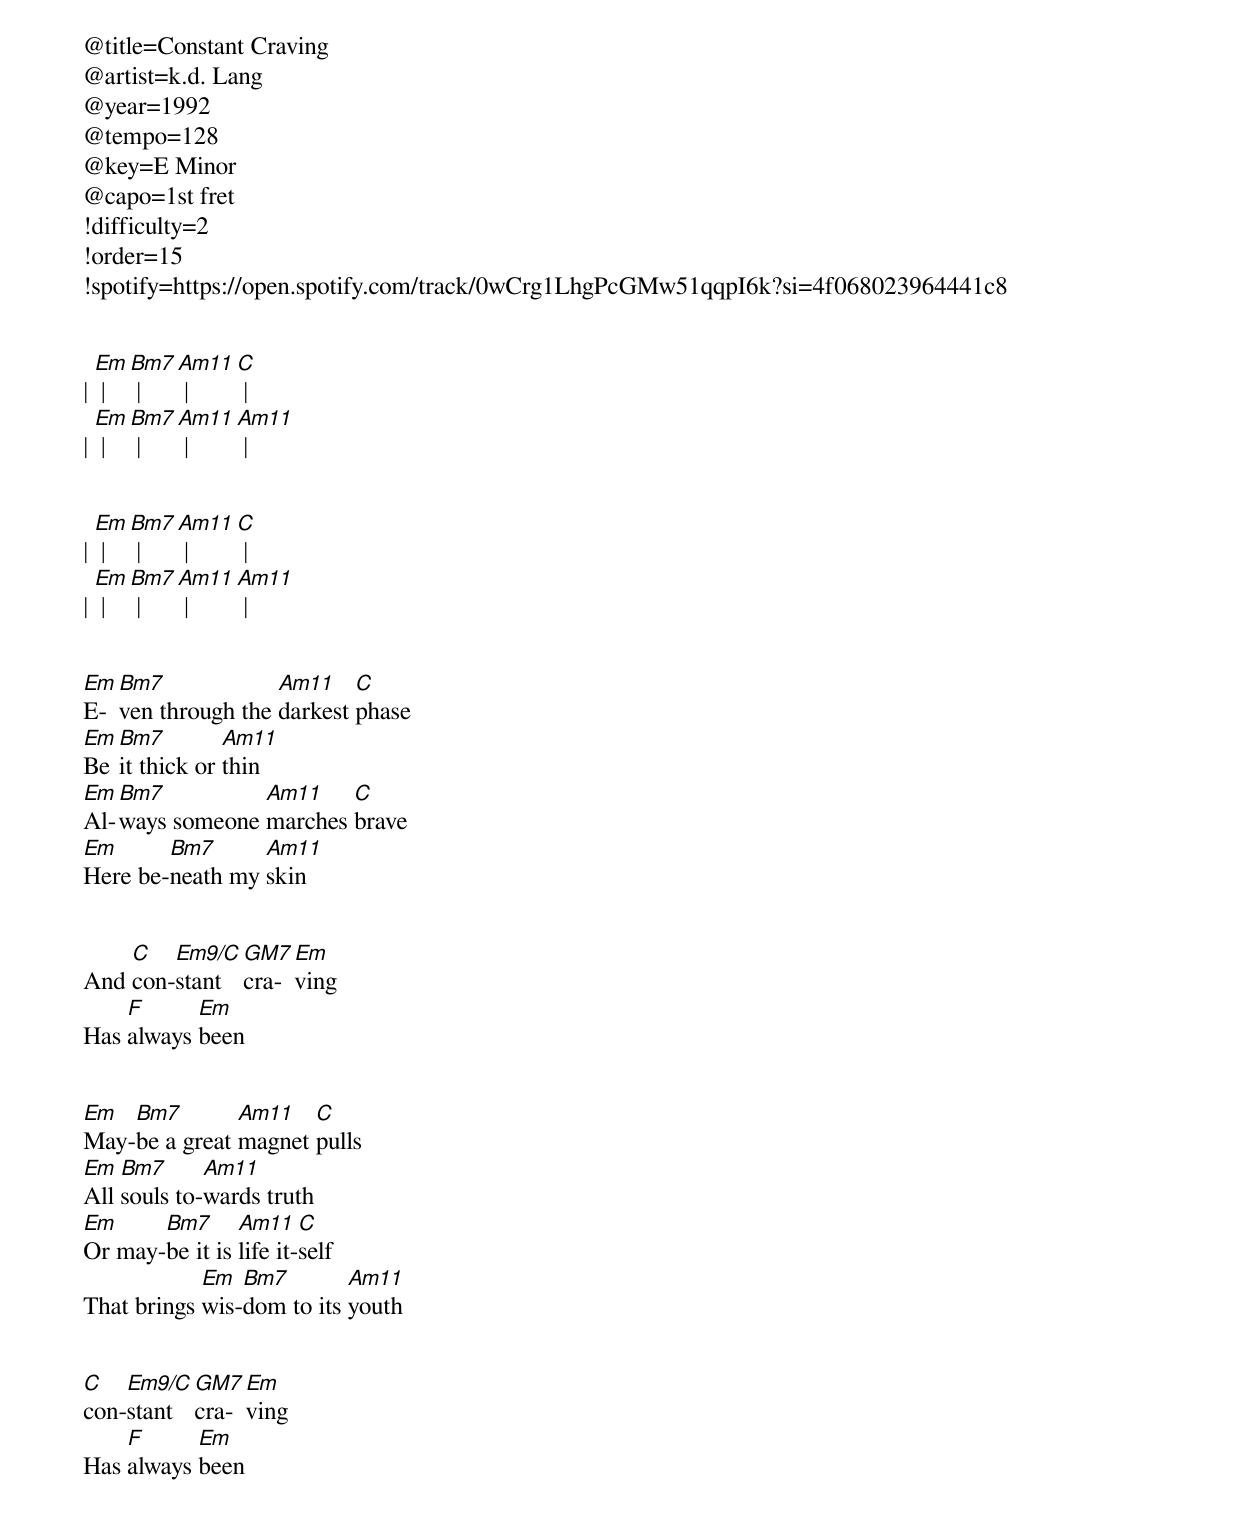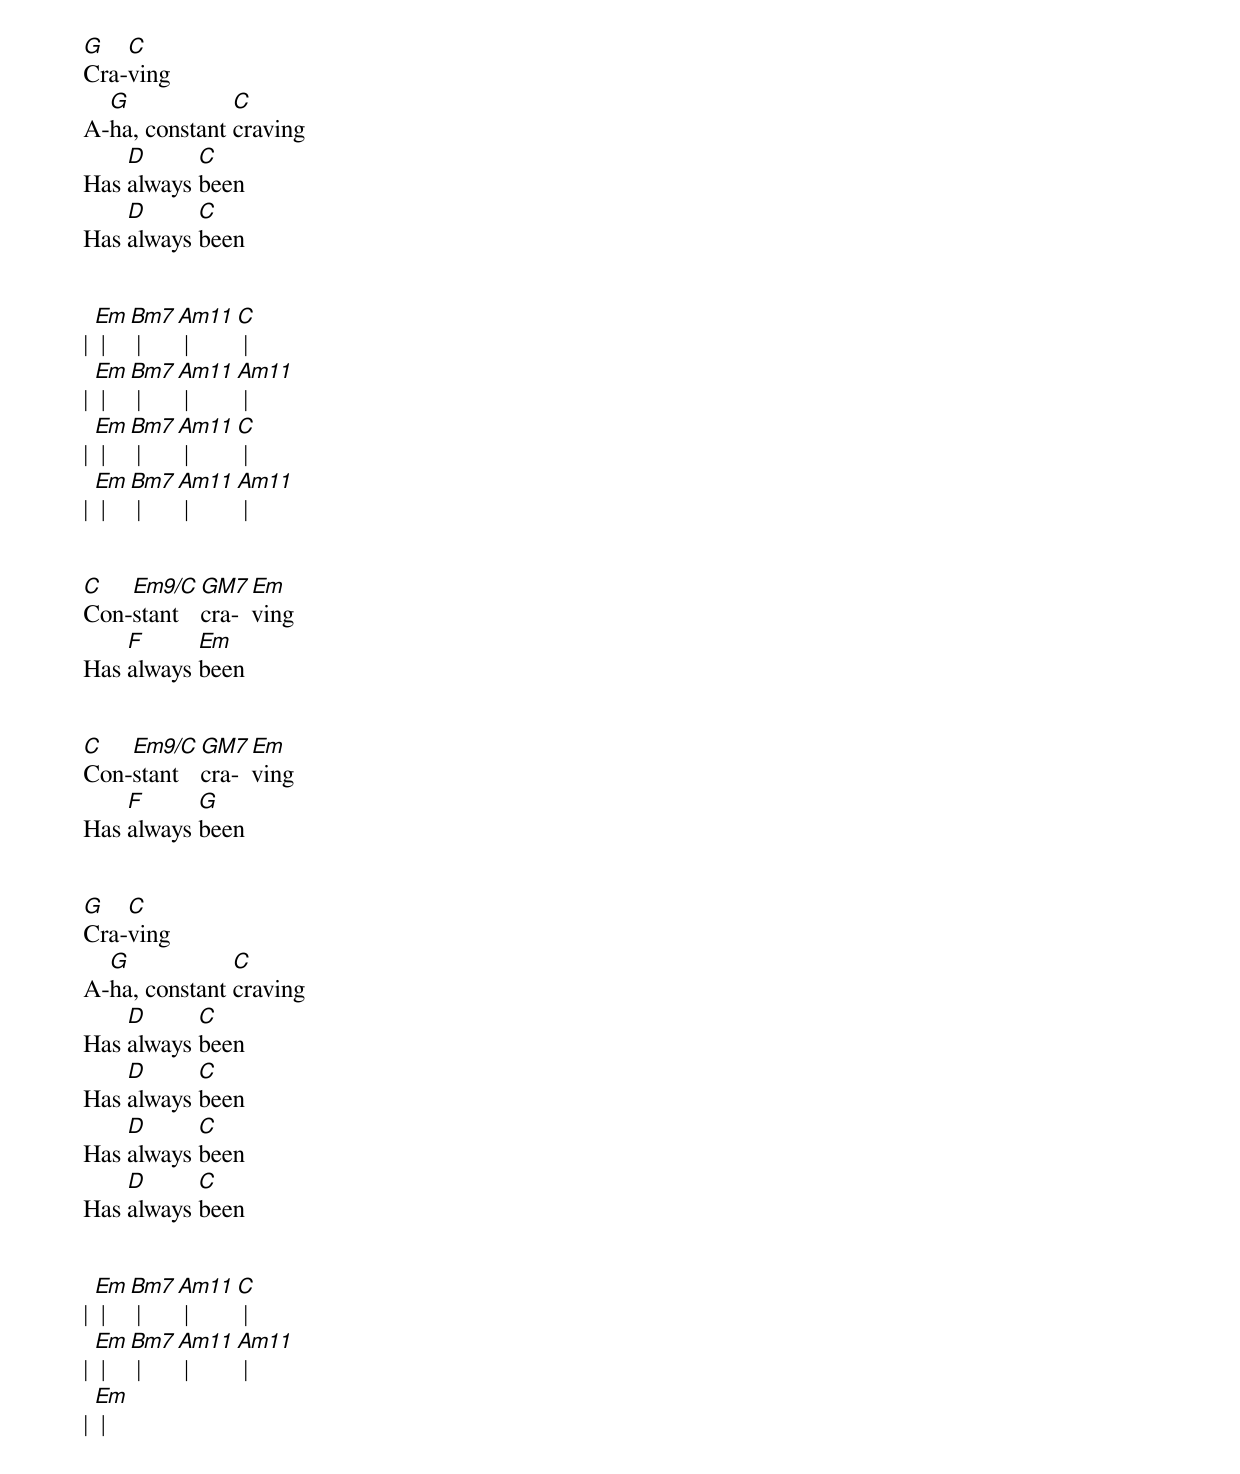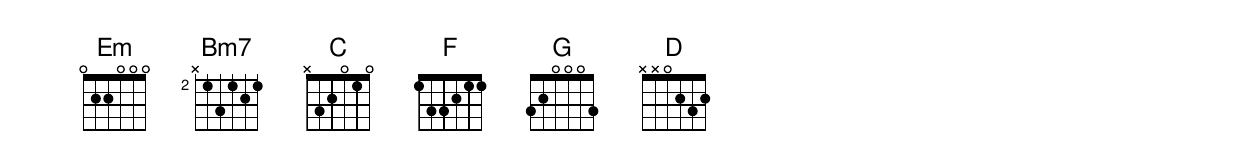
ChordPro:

@title=Constant Craving
@artist=k.d. Lang
@year=1992
@tempo=128
@key=E Minor
@capo=1st fret
!difficulty=2
!order=15
!spotify=https://open.spotify.com/track/0wCrg1LhgPcGMw51qqpI6k?si=4f068023964441c8


| [Em] | [Bm7] | [Am11] | [C] |
| [Em] | [Bm7] | [Am11] | [Am11] |


| [Em] | [Bm7] | [Am11] | [C] |
| [Em] | [Bm7] | [Am11] | [Am11] |


[Em]E-[Bm7]ven through the [Am11]darkest [C]phase
[Em]Be [Bm7]it thick or [Am11]thin
[Em]Al-[Bm7]ways someone [Am11]marches [C]brave
[Em]Here be-[Bm7]neath my [Am11]skin


And [C]con-[Em9/C]stant [GM7]cra-[Em]ving
Has [F]always [Em]been


[Em]May-[Bm7]be a great [Am11]magnet [C]pulls
[Em]All [Bm7]souls to-[Am11]wards truth
[Em]Or may-[Bm7]be it is [Am11]life it-[C]self
That brings [Em]wis-[Bm7]dom to its [Am11]youth


[C]con-[Em9/C]stant [GM7]cra-[Em]ving
Has [F]always [Em]been


[G]Cra-[C]ving
A-[G]ha, constant [C]craving
Has [D]always [C]been
Has [D]always [C]been


| [Em] | [Bm7] | [Am11] | [C] |
| [Em] | [Bm7] | [Am11] | [Am11] |
| [Em] | [Bm7] | [Am11] | [C] |
| [Em] | [Bm7] | [Am11] | [Am11] |


[C]Con-[Em9/C]stant [GM7]cra-[Em]ving
Has [F]always [Em]been


[C]Con-[Em9/C]stant [GM7]cra-[Em]ving
Has [F]always [G]been


[G]Cra-[C]ving
A-[G]ha, constant [C]craving
Has [D]always [C]been
Has [D]always [C]been
Has [D]always [C]been
Has [D]always [C]been


| [Em] | [Bm7] | [Am11] | [C] |
| [Em] | [Bm7] | [Am11] | [Am11] |
| [Em] |
